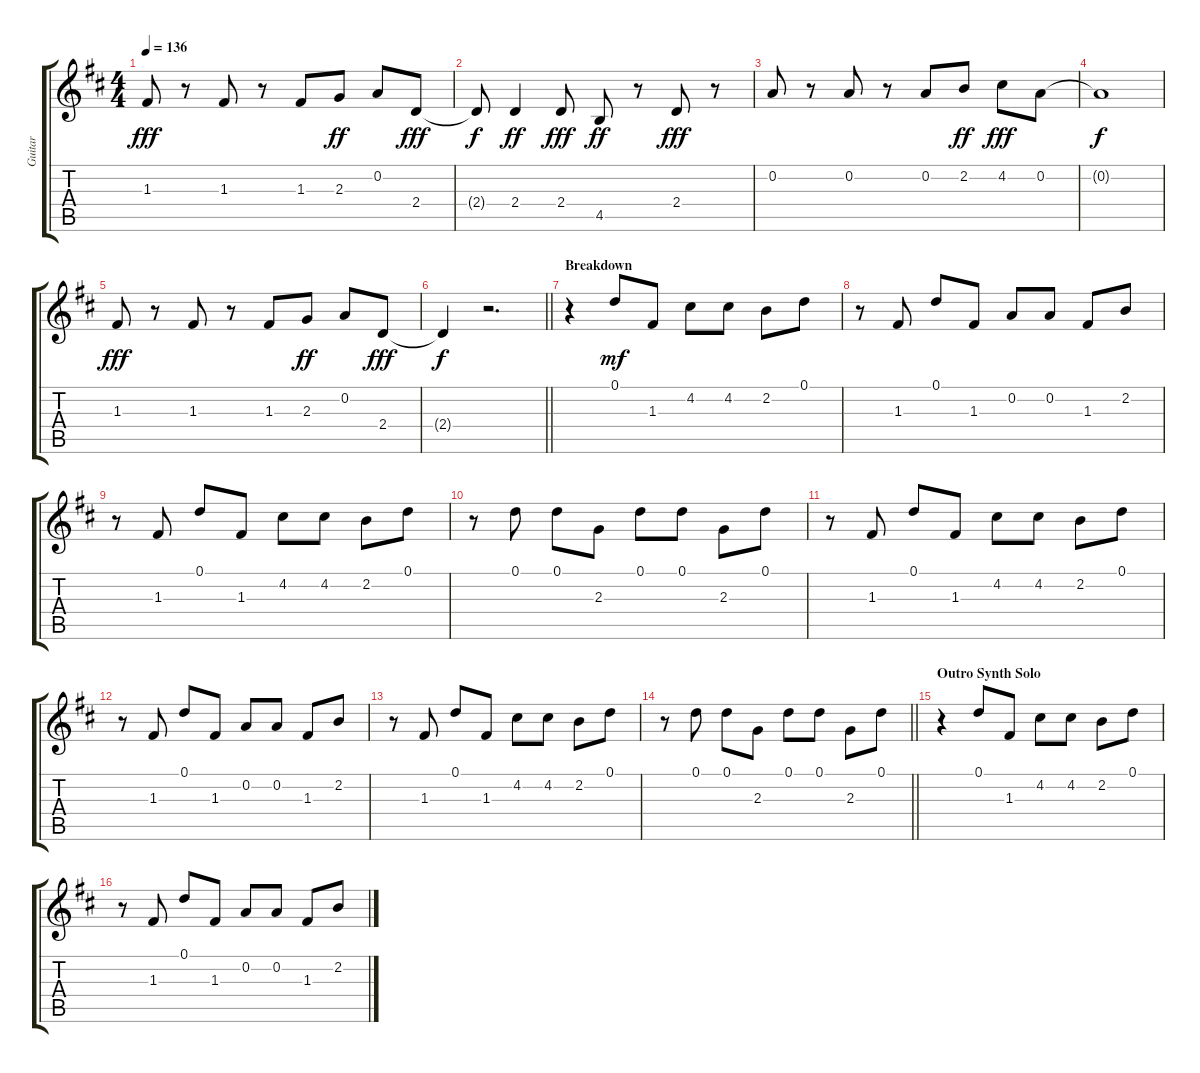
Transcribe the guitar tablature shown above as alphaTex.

\track ("Guitar" "Guitar") {instrument acousticguitarsteel}
\staff {score tabs}
\tuning (D4 A3 F3 C3 G2 D2) {hide}
\ts (4 4)
\tempo 136
\clef g2
\ks bminor
1.3.8{dy fff} r.8 1.3.8 r.8 1.3.8 2.3.8{dy ff} 0.2.8 2.4.8{dy fff} |
2.4{t}.8{dy f} 2.4.4{dy ff} 2.4.8{dy fff} 4.5.8{dy ff} r.8 2.4.8{dy fff} r.8 |
0.2.8 r.8 0.2.8 r.8 0.2.8 2.2.8{dy ff} 4.2.8{dy fff} 0.2.8 |
0.2{t}.1{dy f} |
1.3.8{dy fff} r.8 1.3.8 r.8 1.3.8 2.3.8{dy ff} 0.2.8 2.4.8{dy fff} |
\barLineRight lightlight
2.4{t}.4{dy f} r.2{d} |
\section ("" "Breakdown")
r.4 0.1.8{dy mf} 1.3.8 4.2.8 4.2.8 2.2.8 0.1.8 |
r.8 1.3.8 0.1.8 1.3.8 0.2.8 0.2.8 1.3.8 2.2.8 |
r.8 1.3.8 0.1.8 1.3.8 4.2.8 4.2.8 2.2.8 0.1.8 |
r.8 0.1.8 0.1.8 2.3.8 0.1.8 0.1.8 2.3.8 0.1.8 |
r.8 1.3.8 0.1.8 1.3.8 4.2.8 4.2.8 2.2.8 0.1.8 |
r.8 1.3.8 0.1.8 1.3.8 0.2.8 0.2.8 1.3.8 2.2.8 |
r.8 1.3.8 0.1.8 1.3.8 4.2.8 4.2.8 2.2.8 0.1.8 |
\barLineRight lightlight
r.8 0.1.8 0.1.8 2.3.8 0.1.8 0.1.8 2.3.8 0.1.8 |
\section ("" "Outro Synth Solo")
r.4 0.1.8 1.3.8 4.2.8 4.2.8 2.2.8 0.1.8 |
r.8 1.3.8 0.1.8 1.3.8 0.2.8 0.2.8 1.3.8 2.2.8
